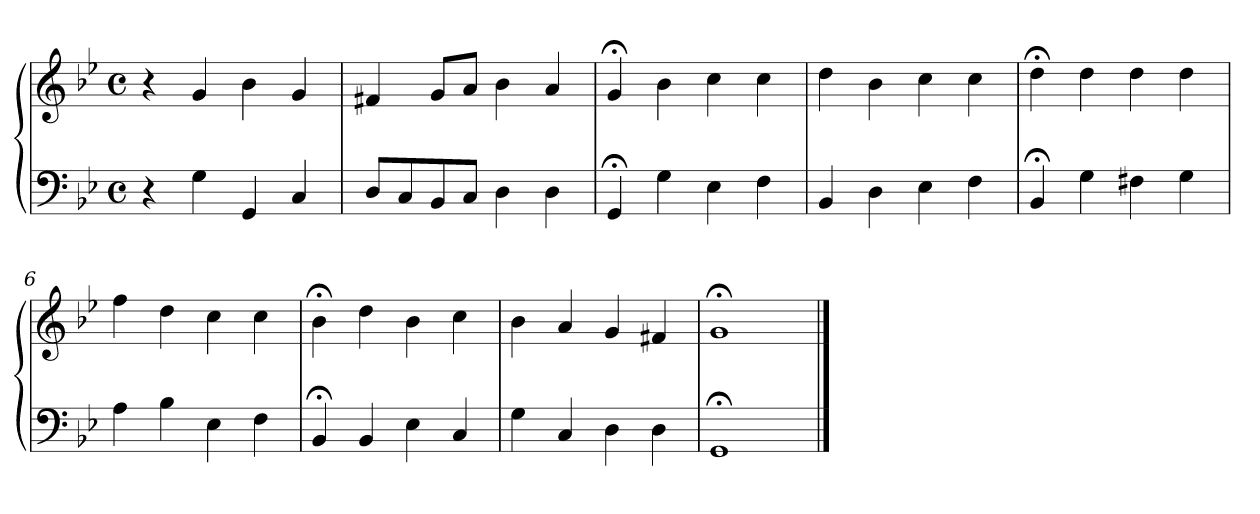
**kern	**kern
*part1	*part1
*staff2	*staff1
*clefF4	*clefG2
*k[b-e-]	*k[b-e-]
*M4/4	*M4/4
*met(c)	*met(c)
=1	=1
4r	4r
4G	4g
4GG	4b-
4C	4g
=2	=2
8DL	4f#X
8C	.
8BB-	8gL
8CJ	8aJ
4D	4b-
4D	4a
=3	=3
4GG;<	4g;<
4G	4b-
4E-	4cc
4F	4cc
=4	=4
4BB-	4dd
4D	4b-
4E-	4cc
4F	4cc
=5	=5
4BB-;<	4dd;<
4G	4dd
4F#X	4dd
4G	4dd
=6	=6
4A	4ff
4B-	4dd
4E-	4cc
4F	4cc
=7	=7
4BB-;<	4b-;<
4BB-	4dd
4E-	4b-
4C	4cc
!!LO:LB:g=z
=8	=8
4G	4b-
4C	4a
4D	4g
4D	4f#X
=9	=9
1GG;<	1g;<
==	==
*-	*-
